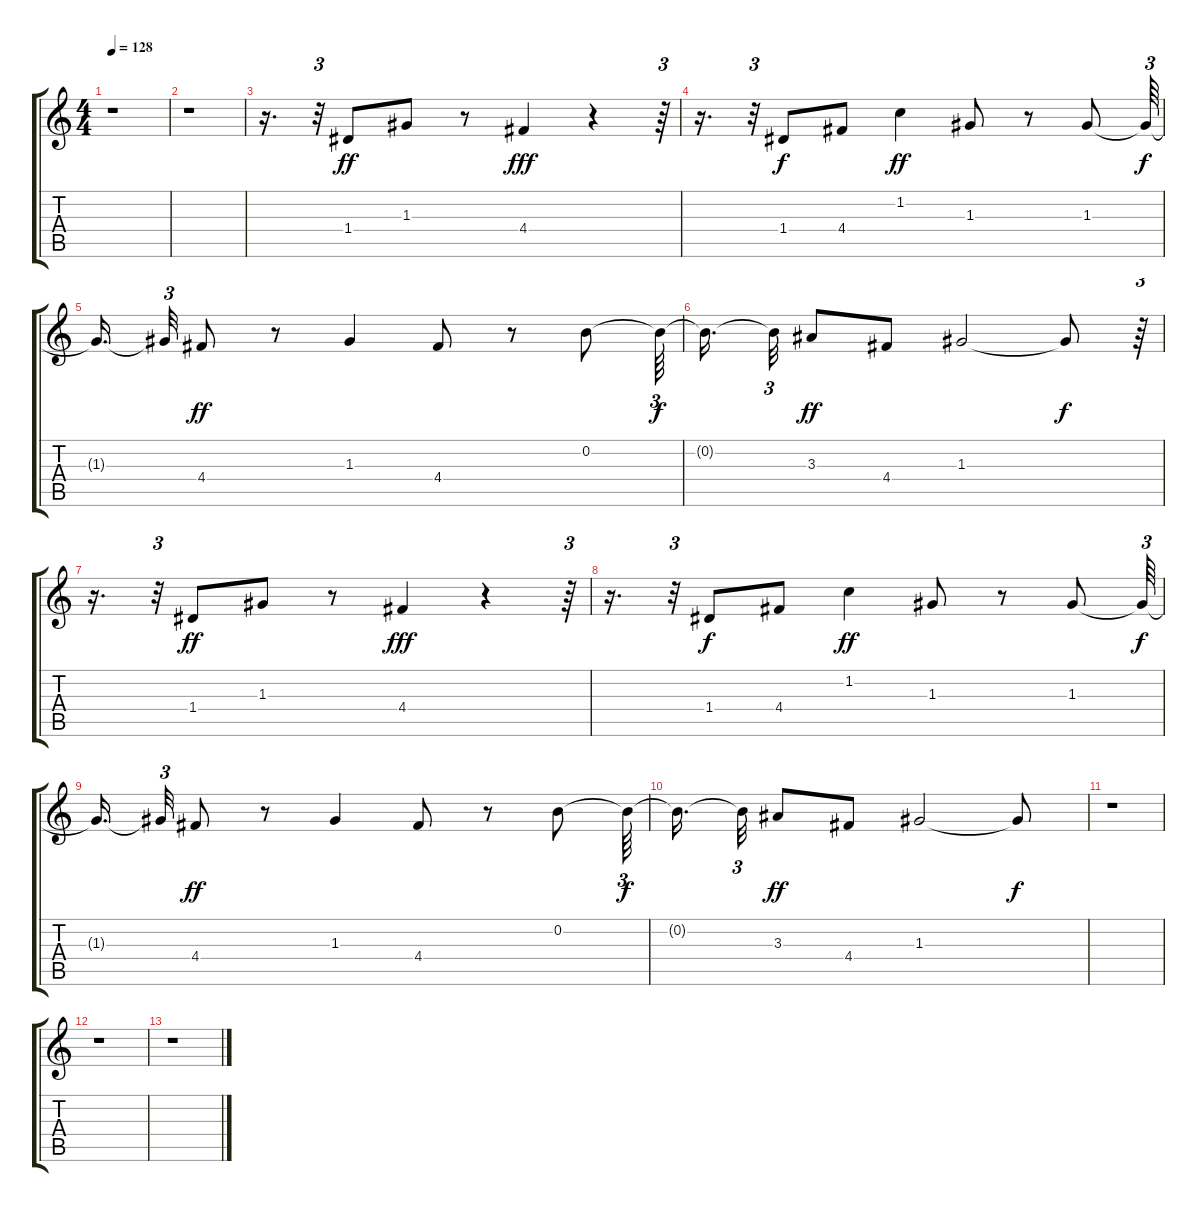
\track "" {instrument overdrivenguitar}
\staff {score tabs}
\tuning (E4 B3 G3 D3 A2 E2) {hide}
\ts (4 4)
\tempo 128
\clef g2
\ks c
r.1{dy ff} |
r.1 |
r.16{d} r.32{tu (3 2)} 1.4.8{balance 6} 1.3.8 r.8 4.4.4{dy fff} r.4 r.64{tu (3 2)} |
r.16{d} r.32{tu (3 2)} 1.4.8{dy f} 4.4.8 1.2.4{dy ff} 1.3.8 r.8 1.3.8 1.3{t}.64{tu (3 2) dy f} |
1.3{t}.16{d beam splitsecondary} 1.3{t}.32{tu (3 2)} 4.4.8{dy ff} r.8 1.3.4 4.4.8 r.8 0.2.8 0.2{t}.64{tu (3 2) dy f} |
0.2{t}.16{d beam splitsecondary} 0.2{t}.32{tu (3 2)} 3.3.8{dy ff} 4.4.8 1.3.2 1.3{t}.8{dy f} r.64{tu (3 2)} |
r.16{d} r.32{tu (3 2)} 1.4.8{dy ff} 1.3.8 r.8 4.4.4{dy fff} r.4 r.64{tu (3 2)} |
r.16{d} r.32{tu (3 2)} 1.4.8{dy f} 4.4.8 1.2.4{dy ff} 1.3.8 r.8 1.3.8 1.3{t}.64{tu (3 2) dy f} |
1.3{t}.16{d beam splitsecondary} 1.3{t}.32{tu (3 2)} 4.4.8{dy ff} r.8 1.3.4 4.4.8 r.8 0.2.8 0.2{t}.64{tu (3 2) dy f} |
0.2{t}.16{d beam splitsecondary} 0.2{t}.32{tu (3 2)} 3.3.8{dy ff} 4.4.8 1.3.2 1.3{t}.8{dy f} |
r.1 |
r.1 |
r.1
